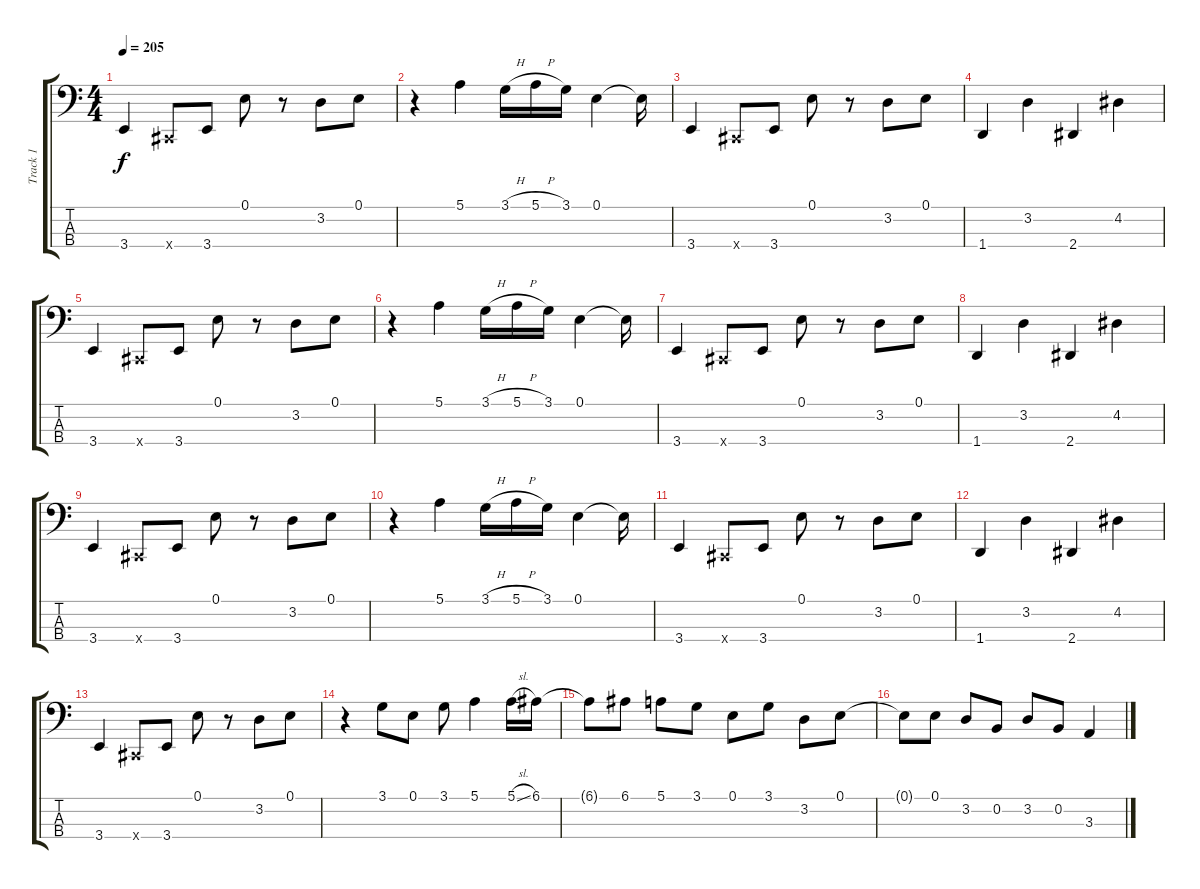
\track ("Track 1" "Track 1") {instrument slapbass1}
\staff {score tabs}
\tuning (E2 B1 Gb1 Db1) {hide}
\ts (4 4)
\tempo 205
\clef f4
\ks c
3.4.4{dy f} 0.4{x}.8 3.4.8 0.1.8 r.8 3.2.8 0.1.8 |
r.4 5.1.4 3.1{h}.16 5.1{h}.16 3.1.16 0.1.4 0.1{t}.16 |
3.4.4 0.4{x}.8 3.4.8 0.1.8 r.8 3.2.8 0.1.8 |
1.4.4 3.2.4 2.4.4 4.2.4 |
3.4.4 0.4{x}.8 3.4.8 0.1.8 r.8 3.2.8 0.1.8 |
r.4 5.1.4 3.1{h}.16 5.1{h}.16 3.1.16 0.1.4 0.1{t}.16 |
3.4.4 0.4{x}.8 3.4.8 0.1.8 r.8 3.2.8 0.1.8 |
1.4.4 3.2.4 2.4.4 4.2.4 |
3.4.4 0.4{x}.8 3.4.8 0.1.8 r.8 3.2.8 0.1.8 |
r.4 5.1.4 3.1{h}.16 5.1{h}.16 3.1.16 0.1.4 0.1{t}.16 |
3.4.4 0.4{x}.8 3.4.8 0.1.8 r.8 3.2.8 0.1.8 |
1.4.4 3.2.4 2.4.4 4.2.4 |
3.4.4 0.4{x}.8 3.4.8 0.1.8 r.8 3.2.8 0.1.8 |
r.4 3.1.8 0.1.8 3.1.8 5.1.4 5.1{sl}.16 6.1.16 |
6.1{t}.8 6.1.8 5.1.8 3.1.8 0.1.8 3.1.8 3.2.8 0.1.8 |
0.1{t}.8 0.1.8 3.2.8 0.2.8 3.2.8 0.2.8 3.3.4
